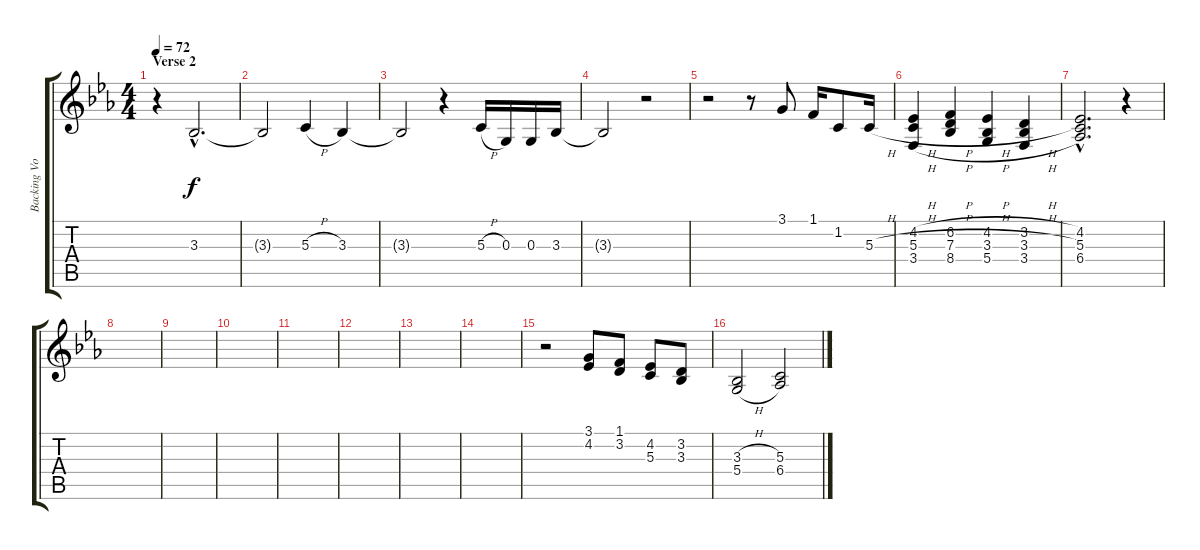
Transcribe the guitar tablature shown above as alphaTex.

\track ("Backing Vocals" "Backing Vo") {instrument choiraahs}
\staff {score tabs}
\tuning (E4 B3 G3 D3 A2 E2) {hide}
\ts (4 4)
\section ("" "Verse 2")
\tempo 72
\clef g2
\ks eb
r.4{dy f} 3.3{hac}.2{d} |
3.3{t}.2 5.3{h}.4 3.3.4 |
3.3{t}.2 r.4 5.3{h}.16{volume 12} 0.3.16 0.3.16 3.3.16 |
3.3{t}.2 r.2 |
r.2 r.8 3.1.8 1.1.16 1.2.8 5.3{h}.16 |
(4.2{h} 5.3{h} 3.4{h}).4 (6.2{h} 7.3{h} 8.4{h}).4 (4.2{h} 3.3{h} 5.4{h}).4 (3.2{h} 3.3{h} 3.4{h}).4 |
(4.2{hac} 5.3{hac} 6.4{hac}).2{d} r.4 |
|
|
|
|
|
|
|
r.2 (3.1 4.2).8 (1.1 3.2).8 (4.2 5.3).8 (3.2 3.3).8 |
(3.3{h} 5.4{h}).2 (5.3 6.4).2
